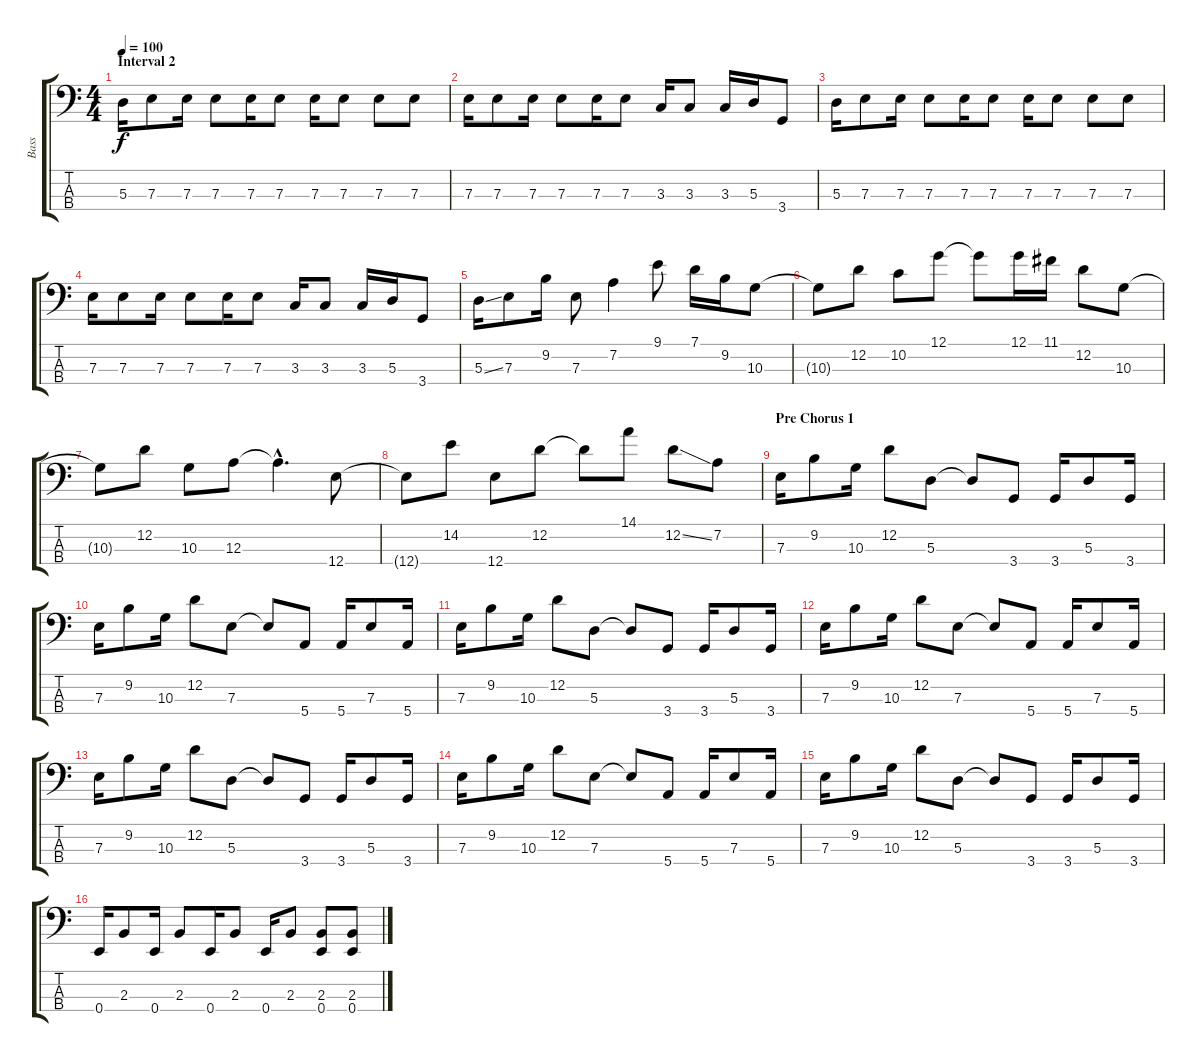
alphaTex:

\track ("Bass" "Bass") {instrument slapbass2}
\staff {score tabs}
\tuning (G2 D2 A1 E1) {hide}
\ts (4 4)
\section ("" "Interval 2")
\tempo 100
\clef f4
\ks c
5.3.16{dy f} 7.3.8 7.3.16 7.3.8 7.3.16 7.3.8 7.3.16 7.3.8 7.3.8 7.3.8 |
7.3.16 7.3.8 7.3.16 7.3.8 7.3.16 7.3.8 3.3.16 3.3.8 3.3.16 5.3.16 3.4.8 |
5.3.16 7.3.8 7.3.16 7.3.8 7.3.16 7.3.8 7.3.16 7.3.8 7.3.8 7.3.8 |
7.3.16 7.3.8 7.3.16 7.3.8 7.3.16 7.3.8 3.3.16 3.3.8 3.3.16 5.3.16 3.4.8 |
5.3{ss}.16 7.3.8 9.2.16 7.3.8 7.2.4 9.1.8 7.1.16 9.2.16 10.3.8 |
10.3{t}.8 12.2.8 10.2.8 12.1.8 12.1{t}.8 12.1.16 11.1.16 12.2.8 10.3.8 |
10.3{t}.8 12.2.8 10.3.8 12.3.8 12.3{hac t}.4{d} 12.4.8 |
12.4{t}.8 14.2.8 12.4.8 12.2.8 12.2{t}.8 14.1.8 12.2{ss}.8 7.2.8 |
\section ("" "Pre Chorus 1")
7.3.16 9.2.8 10.3.16 12.2.8 5.3.8 5.3{t}.8 3.4.8 3.4.16 5.3.8 3.4.16 |
7.3.16 9.2.8 10.3.16 12.2.8 7.3.8 7.3{t}.8 5.4.8 5.4.16 7.3.8 5.4.16 |
7.3.16 9.2.8 10.3.16 12.2.8 5.3.8 5.3{t}.8 3.4.8 3.4.16 5.3.8 3.4.16 |
7.3.16 9.2.8 10.3.16 12.2.8 7.3.8 7.3{t}.8 5.4.8 5.4.16 7.3.8 5.4.16 |
7.3.16 9.2.8 10.3.16 12.2.8 5.3.8 5.3{t}.8 3.4.8 3.4.16 5.3.8 3.4.16 |
7.3.16 9.2.8 10.3.16 12.2.8 7.3.8 7.3{t}.8 5.4.8 5.4.16 7.3.8 5.4.16 |
7.3.16 9.2.8 10.3.16 12.2.8 5.3.8 5.3{t}.8 3.4.8 3.4.16 5.3.8 3.4.16 |
0.4.16 2.3.8 0.4.16 2.3.8 0.4.16 2.3.8 0.4.16 2.3.8 (2.3 0.4).8 (2.3 0.4).8
